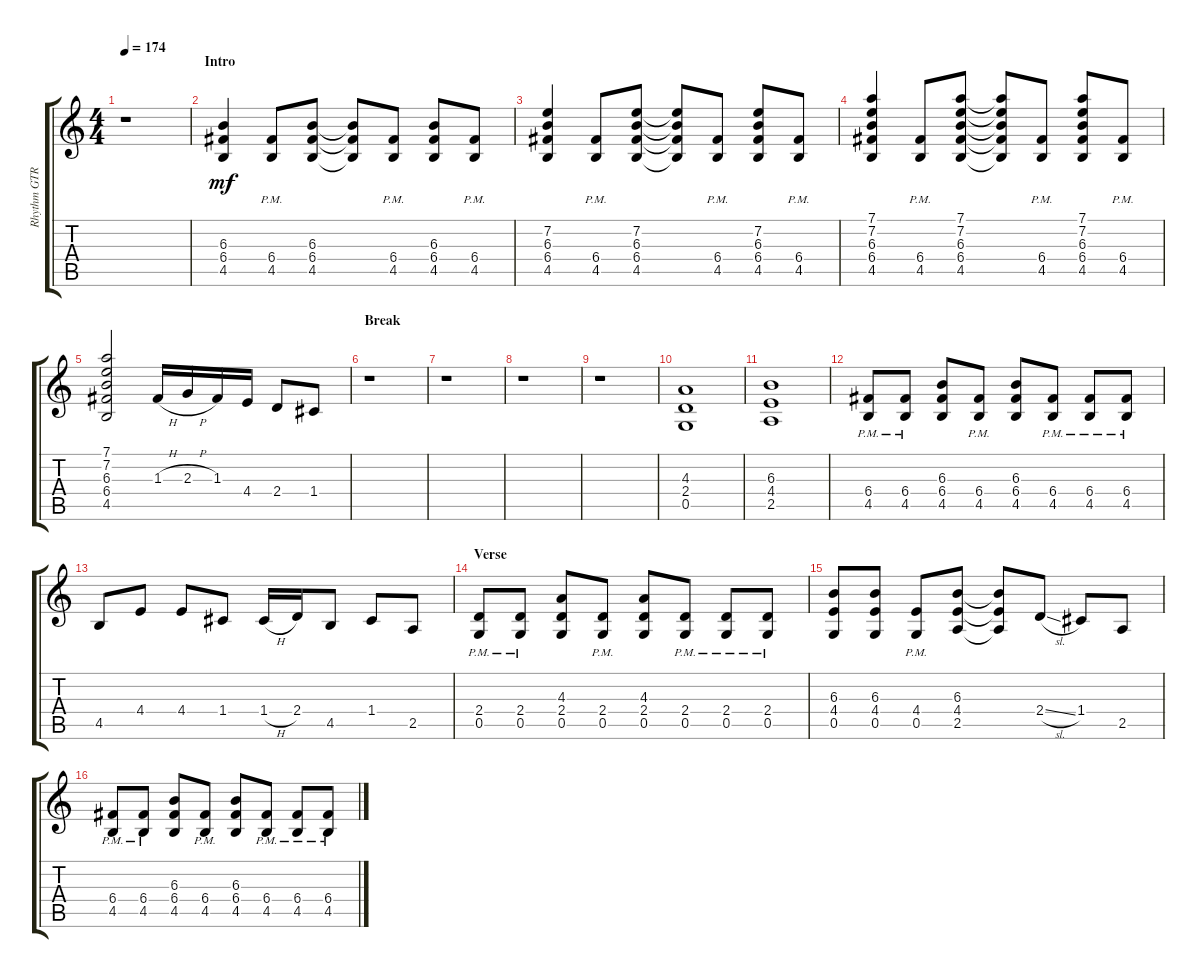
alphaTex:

\track ("Rhythm GTR 2" "Rhythm GTR") {instrument distortionguitar}
\staff {score tabs}
\tuning (D4 A3 F3 C3 G2 C2) {hide}
\ts (4 4)
\tempo 174
\clef g2
\ks aminor
r.1{dy mf instrument distortionguitar} |
\section ("" "Intro")
(6.3 6.4 4.5).4 (6.4{pm} 4.5{pm}).8 (6.3 6.4 4.5).8 (6.3{t} 6.4{t} 4.5{t}).8 (6.4{pm} 4.5{pm}).8 (6.3 6.4 4.5).8 (6.4{pm} 4.5{pm}).8 |
(7.2 6.3 6.4 4.5).4 (6.4{pm} 4.5{pm}).8 (7.2 6.3 6.4 4.5).8 (7.2{t} 6.3{t} 6.4{t} 4.5{t}).8 (6.4{pm} 4.5{pm}).8 (7.2 6.3 6.4 4.5).8 (6.4{pm} 4.5{pm}).8 |
(7.1 7.2 6.3 6.4 4.5).4 (6.4{pm} 4.5{pm}).8 (7.1 7.2 6.3 6.4 4.5).8 (7.1{t} 7.2{t} 6.3{t} 6.4{t} 4.5{t}).8 (6.4{pm} 4.5{pm}).8 (7.1 7.2 6.3 6.4 4.5).8 (6.4{pm} 4.5{pm}).8 |
(7.1 7.2 6.3 6.4 4.5).2 1.3{h}.16 2.3{h}.16 1.3.16 4.4.16 2.4.8 1.4.8 |
\section ("" "Break")
r.1 |
r.1 |
r.1 |
r.1 |
(4.3 2.4 0.5).1 |
(6.3 4.4 2.5).1 |
(6.4{pm} 4.5{pm}).8 (6.4{pm} 4.5{pm}).8 (6.3 6.4 4.5).8 (6.4{pm} 4.5{pm}).8 (6.3 6.4 4.5).8 (6.4{pm} 4.5{pm}).8 (6.4{pm} 4.5{pm}).8 (6.4{pm} 4.5{pm}).8 |
4.5.8 4.4.8 4.4.8 1.4.8 1.4{h}.16 2.4.16 4.5.8 1.4.8 2.5.8 |
\section ("" "Verse")
(2.4{pm} 0.5{pm}).8 (2.4{pm} 0.5{pm}).8 (4.3 2.4 0.5).8 (2.4{pm} 0.5{pm}).8 (4.3 2.4 0.5).8 (2.4{pm} 0.5{pm}).8 (2.4{pm} 0.5{pm}).8 (2.4{pm} 0.5{pm}).8 |
(6.3 4.4 0.5).8 (6.3 4.4 0.5).8 (4.4{pm} 0.5{pm}).8 (6.3 4.4 2.5).8 (6.3{t} 4.4{t} 2.5{t}).8 2.4{sl}.8 1.4.8 2.5.8 |
(6.4{pm} 4.5{pm}).8 (6.4{pm} 4.5{pm}).8 (6.3 6.4 4.5).8 (6.4{pm} 4.5{pm}).8 (6.3 6.4 4.5).8 (6.4{pm} 4.5{pm}).8 (6.4{pm} 4.5{pm}).8 (6.4{pm} 4.5{pm}).8
